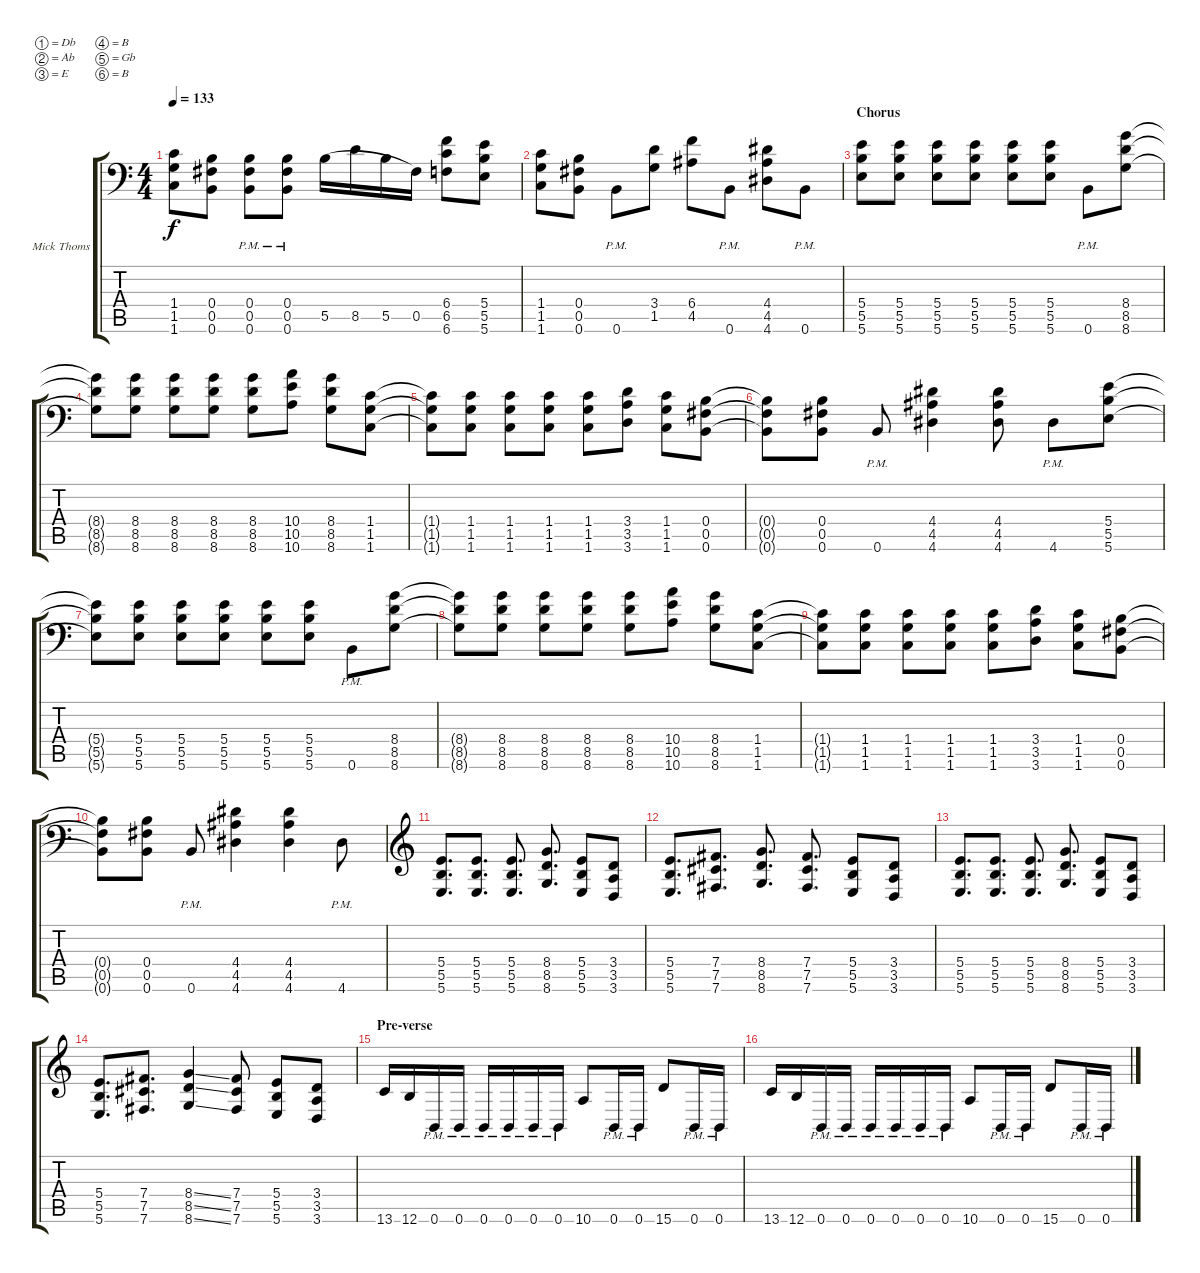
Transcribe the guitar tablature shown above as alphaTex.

\bracketExtendMode groupsimilarinstruments
\firstSystemTrackNameOrientation horizontal
\otherSystemsTrackNameOrientation horizontal
\track ("Mick Thomson" "Mick Thoms") {instrument overdrivenguitar}
\staff {score tabs}
\tuning (Db4 Ab3 E3 B2 Gb2 B1)
\ts (4 4)
\tempo 133
\clef f4
\ks c
(1.5 1.6 1.4).8{dy f} (0.5 0.6 0.4).8 (0.6{pm} 0.5{pm} 0.4{pm}).8 (0.6{pm} 0.5{pm} 0.4{pm}).8 5.5.16{legatoorigin} 8.5.16{legatoorigin} 5.5.16{legatoorigin} 0.5.16 (6.6 6.5 6.4).8 (5.6 5.5 5.4).8 |
(1.5 1.6 1.4).8 (0.5 0.6 0.4).8 0.6{pm}.8 (3.4 1.5).8 (6.4 4.5).8 0.6{pm}.8 (4.4 4.5 4.6).8 0.6{pm}.8 |
\section ("" "Chorus")
(5.4 5.5 5.6).8 (5.4 5.5 5.6).8 (5.4 5.5 5.6).8 (5.4 5.5 5.6).8 (5.4 5.5 5.6).8 (5.4 5.5 5.6).8 0.6{pm}.8 (8.4 8.5 8.6).8 |
(8.4{t} 8.6{t} 8.5{t}).8 (8.4 8.5 8.6).8 (8.4 8.5 8.6).8 (8.4 8.5 8.6).8 (8.4 8.5 8.6).8 (10.4 10.5 10.6).8 (8.4 8.5 8.6).8 (1.4 1.5 1.6).8 |
(1.4{t} 1.5{t} 1.6{t}).8 (1.4 1.5 1.6).8 (1.4 1.5 1.6).8 (1.4 1.5 1.6).8 (1.4 1.5 1.6).8 (3.4 3.5 3.6).8 (1.4 1.5 1.6).8 (0.4 0.5 0.6).8 |
(0.4{t} 0.5{t} 0.6{t}).8 (0.4 0.5 0.6).8 0.6{pm}.8 (4.4 4.5 4.6).4 (4.4 4.5 4.6).8 4.6{pm}.8 (5.4 5.5 5.6).8 |
(5.4{t} 5.5{t} 5.6{t}).8 (5.4 5.5 5.6).8 (5.4 5.5 5.6).8 (5.4 5.5 5.6).8 (5.4 5.5 5.6).8 (5.4 5.5 5.6).8 0.6{pm}.8 (8.4 8.5 8.6).8 |
(8.4{t} 8.5{t} 8.6{t}).8 (8.4 8.5 8.6).8 (8.4 8.5 8.6).8 (8.4 8.5 8.6).8 (8.4 8.5 8.6).8 (10.4 10.5 10.6).8 (8.4 8.5 8.6).8 (1.4 1.5 1.6).8 |
(1.4{t} 1.5{t} 1.6{t}).8 (1.4 1.5 1.6).8 (1.4 1.5 1.6).8 (1.4 1.5 1.6).8 (1.4 1.5 1.6).8 (3.4 3.5 3.6).8 (1.4 1.5 1.6).8 (0.4 0.5 0.6).8 |
(0.4{t} 0.5{t} 0.6{t}).8 (0.4 0.5 0.6).8 0.6{pm}.8 (4.4 4.5 4.6).4 (4.4 4.5 4.6).4 4.6{pm}.8 |
\clef g2
(5.4 5.5 5.6).8{d} (5.4 5.5 5.6).8{d} (5.4 5.5 5.6).8{d} (8.4 8.5 8.6).8{d} (5.4 5.5 5.6).8 (3.4 3.5 3.6).8 |
(5.4 5.5 5.6).8{d} (7.4 7.5 7.6).8{d} (8.4 8.5 8.6).8{d} (7.4 7.5 7.6).8{d} (5.4 5.5 5.6).8 (3.4 3.5 3.6).8 |
(5.4 5.5 5.6).8{d} (5.4 5.5 5.6).8{d} (5.4 5.5 5.6).8{d} (8.4 8.5 8.6).8{d} (5.4 5.5 5.6).8 (3.4 3.5 3.6).8 |
(5.4 5.5 5.6).8{d} (7.4 7.5 7.6).8{d} (8.4{ss} 8.5{ss} 8.6{ss}).4 (7.4 7.5 7.6).8 (5.4 5.5 5.6).8 (3.4 3.5 3.6).8 |
\section ("" "Pre-verse")
13.6.16 12.6.16 0.6{pm}.16 0.6{pm}.16 0.6{pm}.16 0.6{pm}.16 0.6{pm}.16 0.6{pm}.16 10.6.8 0.6{pm}.16 0.6{pm}.16 15.6.8 0.6{pm}.16 0.6{pm}.16 |
13.6.16 12.6.16 0.6{pm}.16 0.6{pm}.16 0.6{pm}.16 0.6{pm}.16 0.6{pm}.16 0.6{pm}.16 10.6.8 0.6{pm}.16 0.6{pm}.16 15.6.8 0.6{pm}.16 0.6{pm}.16
